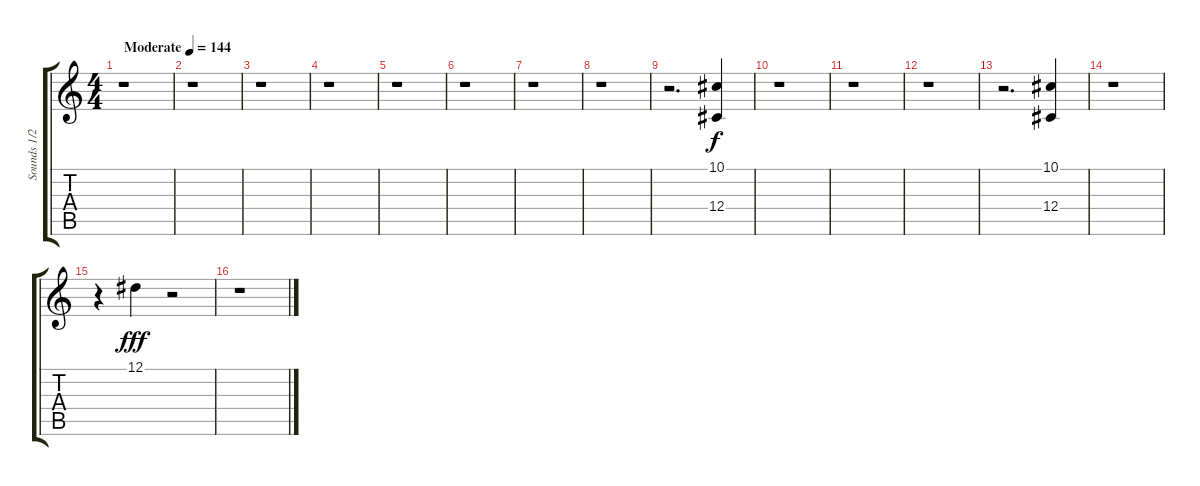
\track ("Sounds 1/2/3" "Sounds 1/2") {instrument woodblock}
\staff {score tabs}
\tuning (Eb4 Bb3 Gb3 Db3 Ab2 Eb2) {hide}
\ts (4 4)
\tempo (144 "Moderate")
\clef g2
\ks c
r.1{dy f instrument woodblock} |
r.1 |
r.1 |
r.1 |
r.1 |
r.1 |
r.1 |
r.1 |
r.2{d} (10.1 12.4).4{instrument woodblock} |
r.1 |
r.1 |
r.1 |
r.2{d} (10.1 12.4).4 |
r.1 |
r.4 12.1.4{dy fff balance 13 instrument taikodrum} r.2 |
r.1
